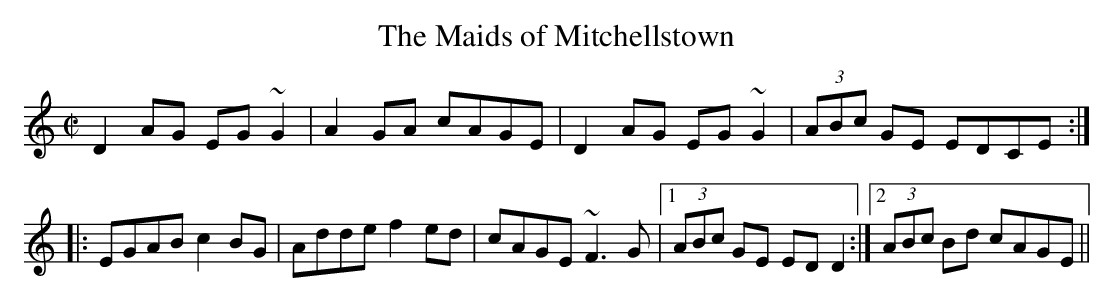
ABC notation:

X:1
T:Maids of Mitchellstown, The
M:C|
K:Ddor
D2AG EG~G2|A2GA cAGE|D2AG EG~G2|(3ABc GE EDCE:|
|:EGAB c2BG|Adde f2ed|cAGE ~F3G|1 (3ABc GE EDD2:|2 (3ABc Bd cAGE||
